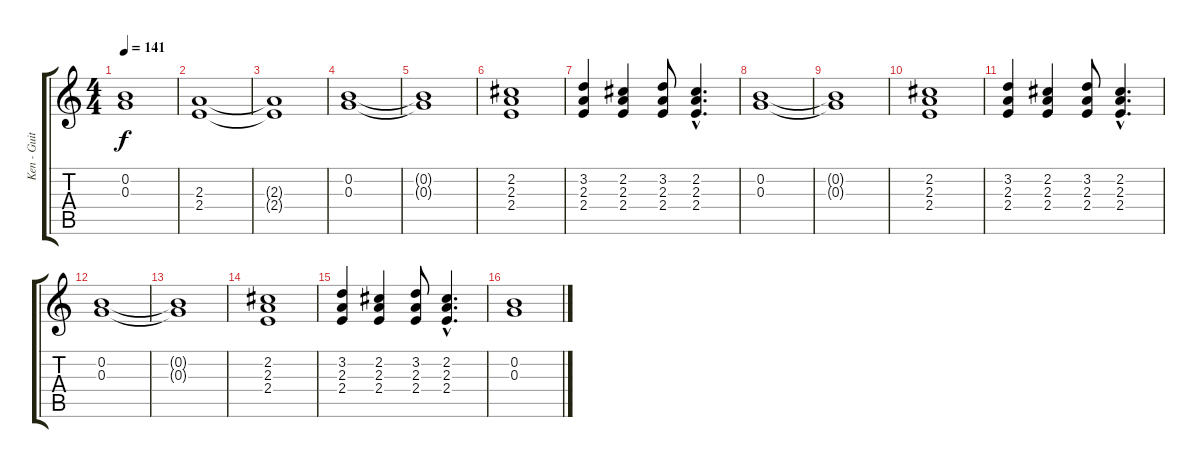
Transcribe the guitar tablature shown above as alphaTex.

\track ("Ken - Guitar2" "Ken - Guit") {instrument distortionguitar}
\staff {score tabs}
\tuning (E4 B3 G3 D3 A2 E2) {hide}
\ts (4 4)
\tempo 141
\clef g2
\ks c
(0.2{t} 0.3{t}).1{dy f} |
(2.3 2.4).1 |
(2.3{t} 2.4{t}).1 |
(0.2 0.3).1 |
(0.2{t} 0.3{t}).1 |
(2.2 2.3 2.4).1 |
(3.2 2.3 2.4).4 (2.2 2.3 2.4).4 (3.2 2.3 2.4).8 (2.2{hac} 2.3{hac} 2.4{hac}).4{d} |
(0.2 0.3).1 |
(0.2{t} 0.3{t}).1 |
(2.2 2.3 2.4).1 |
(3.2 2.3 2.4).4 (2.2 2.3 2.4).4 (3.2 2.3 2.4).8 (2.2{hac} 2.3{hac} 2.4{hac}).4{d} |
(0.2 0.3).1 |
(0.2{t} 0.3{t}).1 |
(2.2 2.3 2.4).1 |
(3.2 2.3 2.4).4 (2.2 2.3 2.4).4 (3.2 2.3 2.4).8 (2.2{hac} 2.3{hac} 2.4{hac}).4{d} |
(0.2 0.3).1
